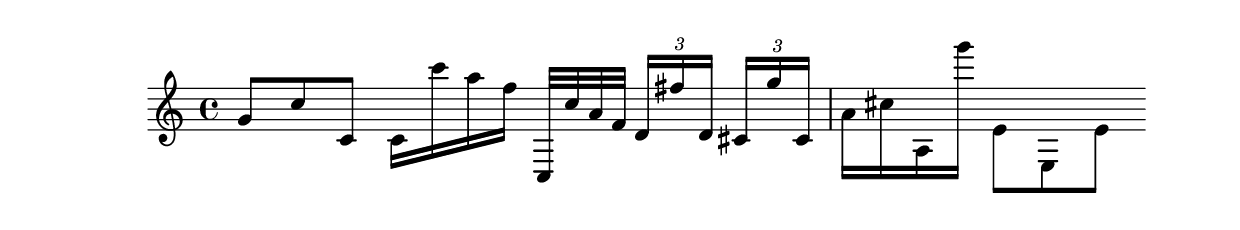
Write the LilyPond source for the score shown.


\version "2.1.26"
\header{
texidoc="
Beams should behave reasonably well, even under extreme circumstances.
Stems may be short, but noteheads should never touch the beam.  Note that
under normal circumstances, these beams would get knees here
@code{Beam.auto-knee-gap} was set to false.
"
}

extreme = \notes\relative c'' {
  \stemBoth
   g8[ c c,]
   c16[ c'' a f]
  \stemUp 
   c,,32[ c'' a f]

  %%%%%%%
  \stemBoth
  \times 2/3{ d16[ fis' d,]} \times 2/3{ cis[ g'' cis,,]}
  a'16 cis a, g''' % Used to give a nice beam directed upwards.
  \stemBoth

  \transpose c c {
	  \stemDown  e'8[ e e']
      }
}

\score {
  {
    % If we want to test extreme beams,
    % we should not have them auto-kneed
    \override Beam  #'auto-knee-gap = ##f
    \extreme


    %% what does this test? --hwn
%{
    \override Beam  #'slope-limit = #1000
    \extreme
    %}
  }
  \paper{
%    raggedright = ##t
    raggedright = ##t
  }
}
